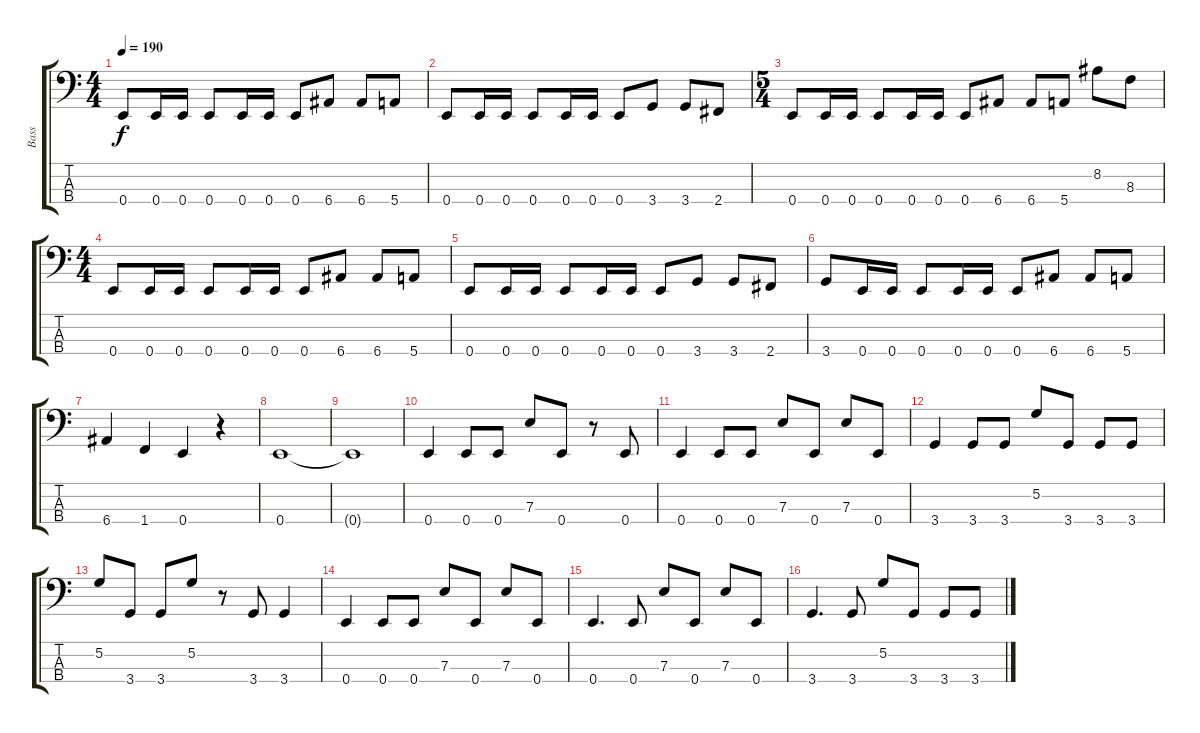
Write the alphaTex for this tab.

\track ("Bass" "Bass") {instrument electricbassfinger}
\staff {score tabs}
\tuning (G2 D2 A1 E1) {hide}
\ts (4 4)
\tempo 190
\clef f4
\ks c
0.4.8{dy f} 0.4.16 0.4.16 0.4.8 0.4.16 0.4.16 0.4.8 6.4.8 6.4.8 5.4.8 |
0.4.8 0.4.16 0.4.16 0.4.8 0.4.16 0.4.16 0.4.8 3.4.8 3.4.8 2.4.8 |
\ts (5 4)
0.4.8 0.4.16 0.4.16 0.4.8 0.4.16 0.4.16 0.4.8 6.4.8 6.4.8 5.4.8 8.2.8 8.3.8 |
\ts (4 4)
0.4.8 0.4.16 0.4.16 0.4.8 0.4.16 0.4.16 0.4.8 6.4.8 6.4.8 5.4.8 |
0.4.8 0.4.16 0.4.16 0.4.8 0.4.16 0.4.16 0.4.8 3.4.8 3.4.8 2.4.8 |
3.4.8 0.4.16 0.4.16 0.4.8 0.4.16 0.4.16 0.4.8 6.4.8 6.4.8 5.4.8 |
6.4.4 1.4.4 0.4.4 r.4 |
0.4.1 |
0.4{t}.1 |
0.4.4 0.4.8 0.4.8 7.3.8 0.4.8 r.8 0.4.8 |
0.4.4 0.4.8 0.4.8 7.3.8 0.4.8 7.3.8 0.4.8 |
3.4.4 3.4.8 3.4.8 5.2.8 3.4.8 3.4.8 3.4.8 |
5.2.8 3.4.8 3.4.8 5.2.8 r.8 3.4.8 3.4.4 |
0.4.4 0.4.8 0.4.8 7.3.8 0.4.8 7.3.8 0.4.8 |
0.4.4{d} 0.4.8 7.3.8 0.4.8 7.3.8 0.4.8 |
3.4.4{d} 3.4.8 5.2.8 3.4.8 3.4.8 3.4.8
